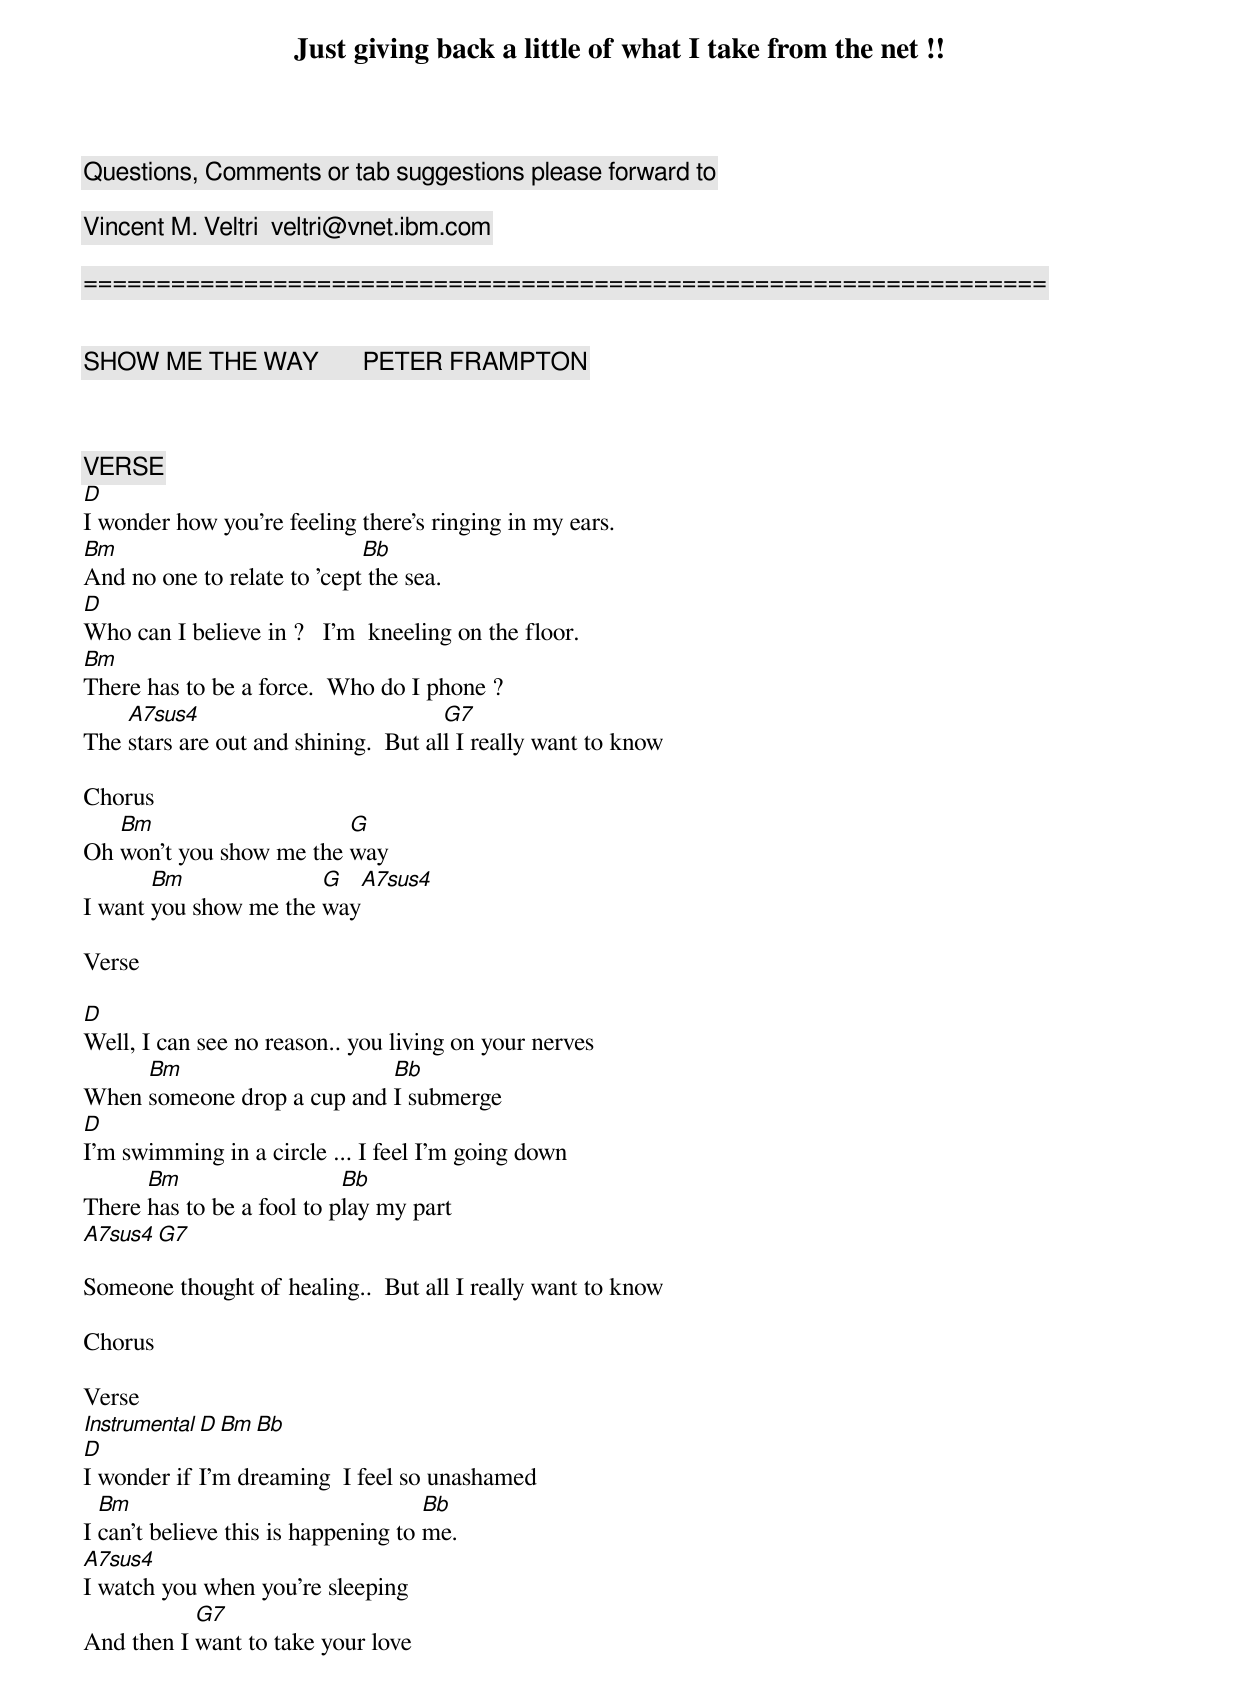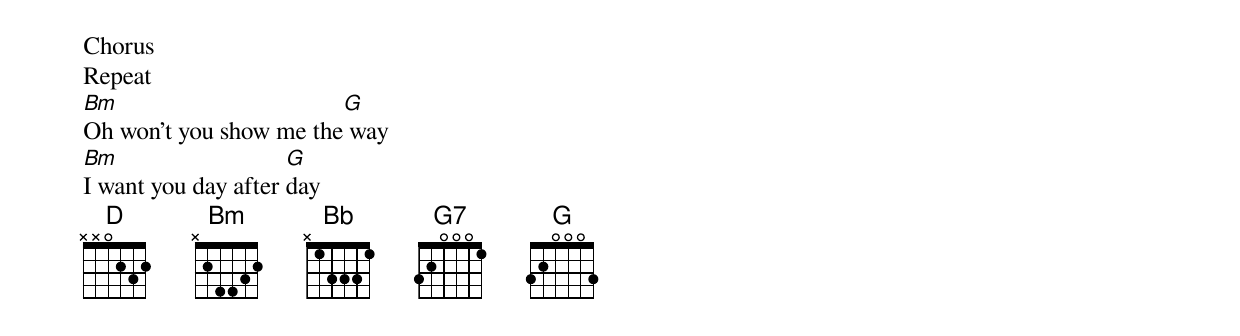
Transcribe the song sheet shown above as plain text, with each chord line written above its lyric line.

Just giving back a little of what I take from the net !!

Questions, Comments or tab suggestions please forward to

Vincent M. Veltri  veltri@vnet.ibm.com

==================================================================


                       SHOW ME THE WAY       PETER FRAMPTON



VERSE
D
I wonder how you're feeling there's ringing in my ears.
Bm                           Bb
And no one to relate to 'cept the sea.
D
Who can I believe in ?   I'm  kneeling on the floor.
Bm
There has to be a force.  Who do I phone ?
    A7sus4                            G7
The stars are out and shining.  But all I really want to know

Chorus
   Bm                    G
Oh won't you show me the way
       Bm              G    A7sus4
I want you show me the way

Verse

D
Well, I can see no reason.. you living on your nerves
     Bm                     Bb
When someone drop a cup and I submerge
D
I'm swimming in a circle ... I feel I'm going down
      Bm                   Bb
There has to be a fool to play my part
A7sus4                                  G7

Someone thought of healing..  But all I really want to know

Chorus

Verse
Instrumental D  Bm  Bb
D
I wonder if I'm dreaming  I feel so unashamed
  Bm                                 Bb
I can't believe this is happening to me.
A7sus4
I watch you when you're sleeping
           G7
And then I want to take your love
Chorus
Repeat
Bm                      G
Oh won't you show me the way
Bm                   G
I want you day after day
